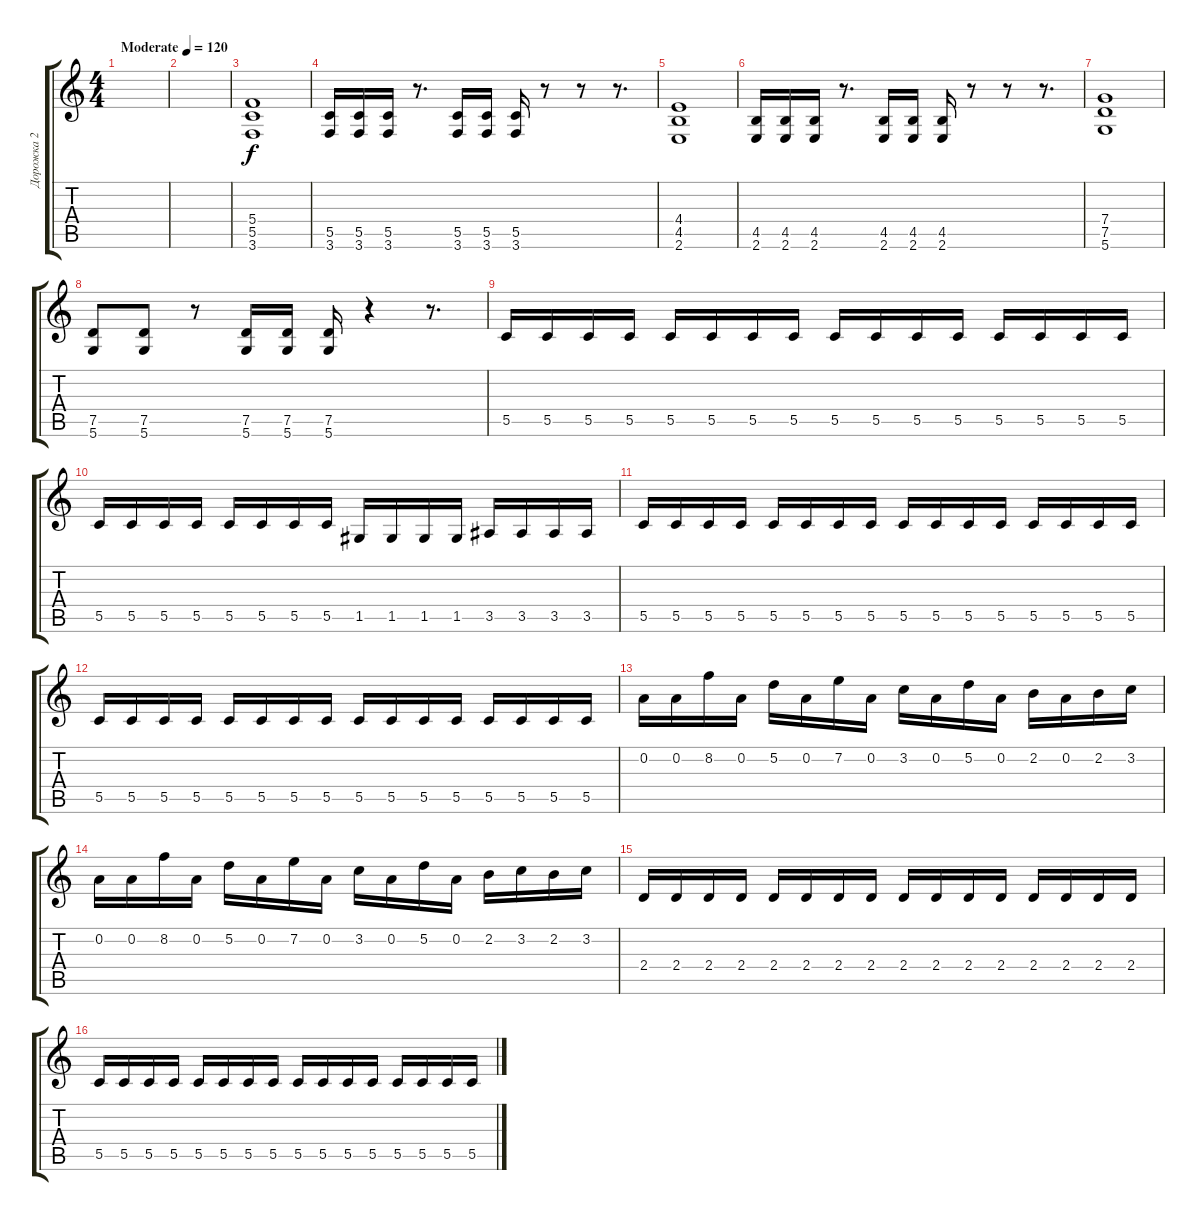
\track ("Дорожка 2" "Дорожка 2") {instrument distortionguitar}
\staff {score tabs}
\tuning (D4 A3 F3 C3 G2 D2) {hide}
\ts (4 4)
\tempo (120 "Moderate")
\clef g2
\ks c
|
|
(5.4 5.5 3.6).1 |
(5.5 3.6).16 (5.5 3.6).16 (5.5 3.6).16 r.8{d} (5.5 3.6).16 (5.5 3.6).16 (5.5 3.6).16 r.8 r.8 r.8{d} |
(4.4 4.5 2.6).1 |
(4.5 2.6).16 (4.5 2.6).16 (4.5 2.6).16 r.8{d} (4.5 2.6).16 (4.5 2.6).16 (4.5 2.6).16 r.8 r.8 r.8{d} |
(7.4 7.5 5.6).1 |
(7.5 5.6).8 (7.5 5.6).8 r.8 (7.5 5.6).16 (7.5 5.6).16 (7.5 5.6).16 r.4 r.8{d} |
5.5.16 5.5.16 5.5.16 5.5.16 5.5.16 5.5.16 5.5.16 5.5.16 5.5.16 5.5.16 5.5.16 5.5.16 5.5.16 5.5.16 5.5.16 5.5.16 |
5.5.16 5.5.16 5.5.16 5.5.16 5.5.16 5.5.16 5.5.16 5.5.16 1.5.16 1.5.16 1.5.16 1.5.16 3.5.16 3.5.16 3.5.16 3.5.16 |
5.5.16 5.5.16 5.5.16 5.5.16 5.5.16 5.5.16 5.5.16 5.5.16 5.5.16 5.5.16 5.5.16 5.5.16 5.5.16 5.5.16 5.5.16 5.5.16 |
5.5.16 5.5.16 5.5.16 5.5.16 5.5.16 5.5.16 5.5.16 5.5.16 5.5.16 5.5.16 5.5.16 5.5.16 5.5.16 5.5.16 5.5.16 5.5.16 |
0.2.16 0.2.16 8.2.16 0.2.16 5.2.16 0.2.16 7.2.16 0.2.16 3.2.16 0.2.16 5.2.16 0.2.16 2.2.16 0.2.16 2.2.16 3.2.16 |
0.2.16 0.2.16 8.2.16 0.2.16 5.2.16 0.2.16 7.2.16 0.2.16 3.2.16 0.2.16 5.2.16 0.2.16 2.2.16 3.2.16 2.2.16 3.2.16 |
2.4.16 2.4.16 2.4.16 2.4.16 2.4.16 2.4.16 2.4.16 2.4.16 2.4.16 2.4.16 2.4.16 2.4.16 2.4.16 2.4.16 2.4.16 2.4.16 |
5.5.16 5.5.16 5.5.16 5.5.16 5.5.16 5.5.16 5.5.16 5.5.16 5.5.16 5.5.16 5.5.16 5.5.16 5.5.16 5.5.16 5.5.16 5.5.16
